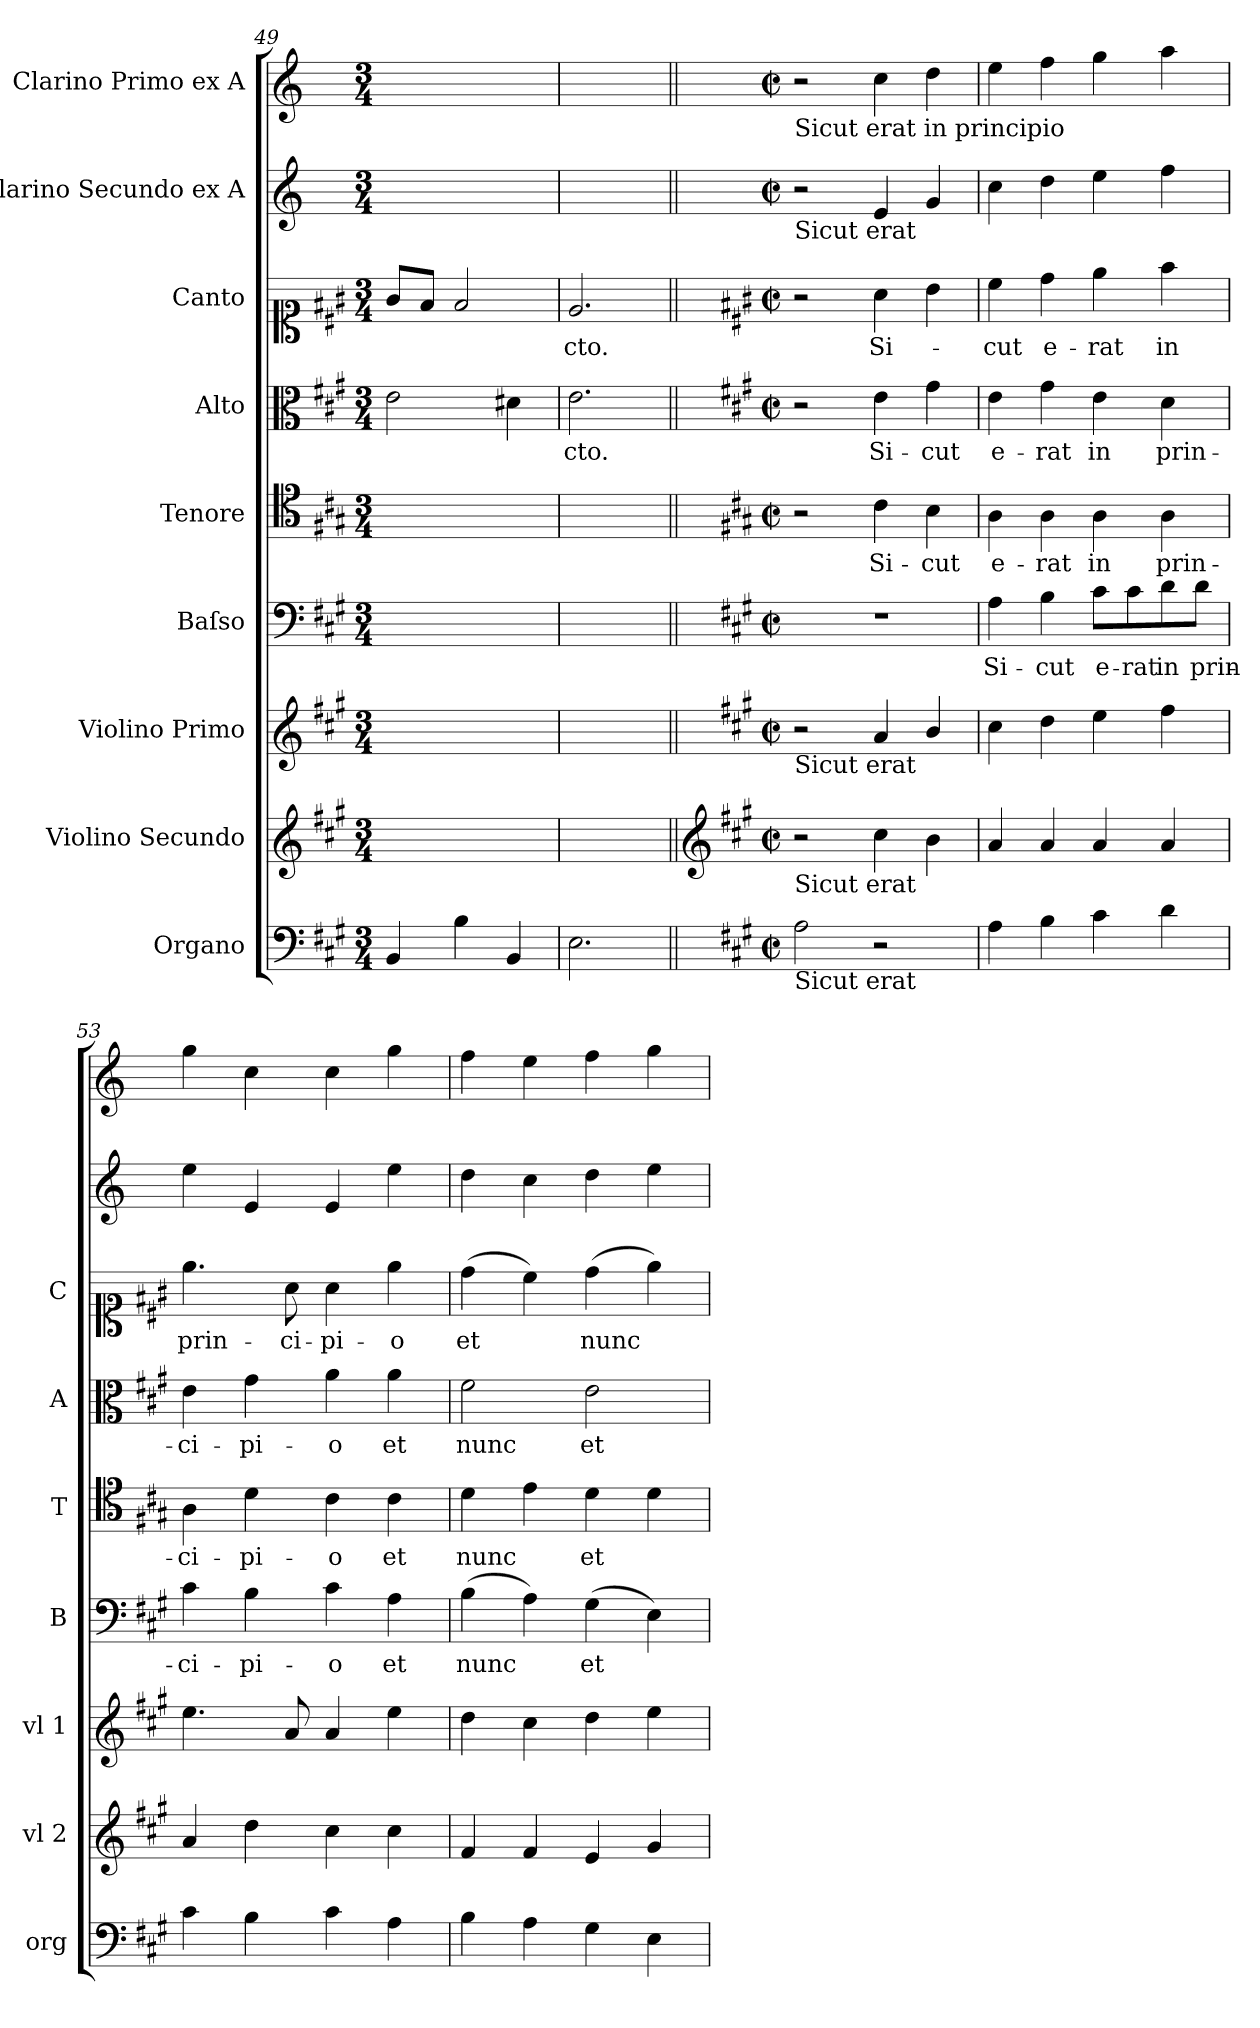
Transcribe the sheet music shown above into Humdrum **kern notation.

**kern	**kern	**kern	**kern	**text	**kern	**text	**kern	**text	**kern	**text	**kern	**kern
*part9	*part8	*part7	*part6	*part6	*part5	*part5	*part4	*part4	*part3	*part3	*part2	*part1
*staff9	*staff8	*staff7	*staff6	*staff6	*staff5	*staff5	*staff4	*staff4	*staff3	*staff3	*staff2	*staff1
*I"Organo	*I"Violino Secundo	*I"Violino Primo	*I"Baſso	*	*I"Tenore	*	*I"Alto	*	*I"Canto	*	*I"Clarino Secundo ex A	*I"Clarino Primo ex A
*I'org	*I'vl 2	*I'vl 1	*I'B	*	*I'T	*	*I'A	*	*I'C	*	*	*
*clefF4	*clefG2	*clefG2	*clefF4	*	*clefC4	*	*clefC3	*	*clefC1	*	*clefG2	*clefG2
*	*	*	*	*	*	*	*	*	*	*	*ITrd2c3	*ITrd2c3
*k[f#c#g#]	*k[f#c#g#]	*k[f#c#g#]	*k[f#c#g#]	*	*k[f#c#g#]	*	*k[f#c#g#]	*	*k[f#c#g#]	*	*k[f#c#g#]	*k[f#c#g#]
*A:	*A:	*A:	*A:	*	*A:	*	*A:	*	*A:	*	*A:	*A:
*M3/4	*M3/4	*M3/4	*M3/4	*	*M3/4	*	*M3/4	*	*M3/4	*	*M3/4	*M3/4
=49	=49	=49	=49	=49	=49	=49	=49	=49	=49	=49	=49	=49
4BB/	2.ryy	2.ryy	2.ryy	.	2.ryy	.	2e\	.	8g#/L	.	2.ryy	2.ryy
.	.	.	.	.	.	.	.	.	8f#/J	.	.	.
4B\	.	.	.	.	.	.	.	.	2f#/	.	.	.
4BB/	.	.	.	.	.	.	4d#X\	.	.	.	.	.
=50	=50	=50	=50	=50	=50	=50	=50	=50	=50	=50	=50	=50
2.E\	2.ryy	2.ryy	2.ryy	.	2.ryy	.	2.e\	-cto.	2.e/	-cto.	2.ryy	2.ryy
=51||	=51||	=51||	=51||	=51||	=51||	=51||	=51||	=51||	=51||	=51||	=51||	=51||
*	*clefG2	*	*	*	*	*	*	*	*	*	*	*
*	*k[f#c#g#]	*	*	*	*	*	*	*	*	*	*	*
*M2/2	*M2/2	*M2/2	*M2/2	*	*M2/2	*	*M2/2	*	*M2/2	*	*M2/2	*M2/2
*met(c|)	*met(c|)	*met(c|)	*met(c|)	*	*met(c|)	*	*met(c|)	*	*met(c|)	*	*met(c|)	*met(c|)
!	!	!	!	!	!	!	!	!	!	!	!	!LO:TX:b:t=Sicut erat in principio
!	!	!	!	!	!	!	!	!	!	!	!LO:TX:b:t=Sicut erat	!
!	!	!LO:TX:b:t=Sicut erat	!	!	!	!	!	!	!	!	!	!
!	!LO:TX:b:t=Sicut erat	!	!	!	!	!	!	!	!	!	!	!
!LO:TX:b:t=Sicut erat	!	!	!	!	!	!	!	!	!	!	!	!
2A\	2r	2r	1r	.	2r	.	2r	.	2r	.	2r	2r
2r	4cc#\	4a/	.	.	4c#\	Si-	4e\	Si-	4a\	Si-	4c#/	4a\
.	4b\	4b/	.	.	4B\	-cut	4g#\	-cut	4b\	.	4e/	4b\
=52	=52	=52	=52	=52	=52	=52	=52	=52	=52	=52	=52	=52
4A\	4a/	4cc#\	4A\	Si-	4A\	e-	4e\	e-	4cc#\	-cut	4a\	4cc#\
4B\	4a/	4dd\	4B\	-cut	4A\	-rat	4g#\	-rat	4dd\	e-	4b\	4dd\
4c#\	4a/	4ee\	8c#\L	e-	4A\	in	4e\	in	4ee\	-rat	4cc#\	4ee\
.	.	.	8c#\	-rat	.	.	.	.	.	.	.	.
4d\	4a/	4ff#\	8d\	in	4A\	prin-	4d\	prin-	4ff#\	in	4dd\	4ff#\
.	.	.	8d\J	prin-	.	.	.	.	.	.	.	.
=53	=53	=53	=53	=53	=53	=53	=53	=53	=53	=53	=53	=53
4c#\	4a/	4.ee\	4c#\	-ci-	4A\	-ci-	4e\	-ci-	4.ee\	prin-	4cc#\	4ee\
4B\	4dd\	.	4B\	-pi-	4d\	-pi-	4g#\	-pi-	.	.	4c#/	4a\
.	.	8a/	.	.	.	.	.	.	8a\	-ci-	.	.
4c#\	4cc#\	4a/	4c#\	-o	4c#\	-o	4a\	-o	4a\	-pi-	4c#/	4a\
4A\	4cc#\	4ee\	4A\	et	4c#\	et	4a\	et	4ee\	-o	4cc#\	4ee\
=54	=54	=54	=54	=54	=54	=54	=54	=54	=54	=54	=54	=54
4B\	4f#/	4dd\	(4B\	nunc	4d\	nunc	2f#\	nunc	(4dd\	et	4b\	4dd\
4A\	4f#/	4cc#\	4A\)	.	4e\	.	.	.	4cc#\)	.	4a\	4cc#\
4G#\	4e/	4dd\	(4G#\	et	4d\	et	2e\	et	(4dd\	nunc	4b\	4dd\
4E\	4g#/	4ee\	4E\)	.	4d\	.	.	.	4ee\)	.	4cc#\	4ee\
=	=	=	=	=	=	=	=	=	=	=	=	=
*-	*-	*-	*-	*-	*-	*-	*-	*-	*-	*-	*-	*-
